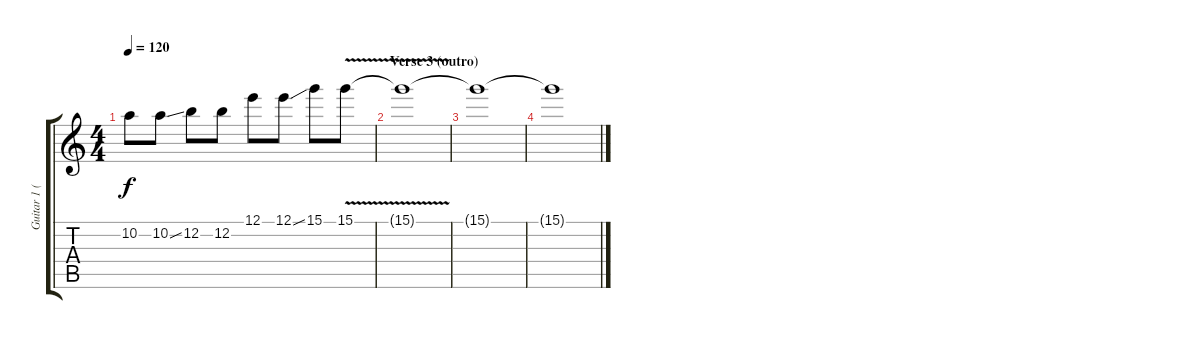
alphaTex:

\track ("Guitar 1 (solo)" "Guitar 1 (") {instrument distortionguitar}
\staff {score tabs}
\tuning (E4 B3 G3 D3 A2 E2) {hide}
\ts (4 4)
\tempo 120
\clef g2
\ks c
10.2.8{dy f} 10.2{ss}.8 12.2.8 12.2.8 12.1.8 12.1{ss}.8 15.1.8 15.1{v}.8 |
\section ("" "Verse 3 (outro)")
15.1{t}.1{volume 0} |
15.1{t}.1 |
15.1{t}.1
